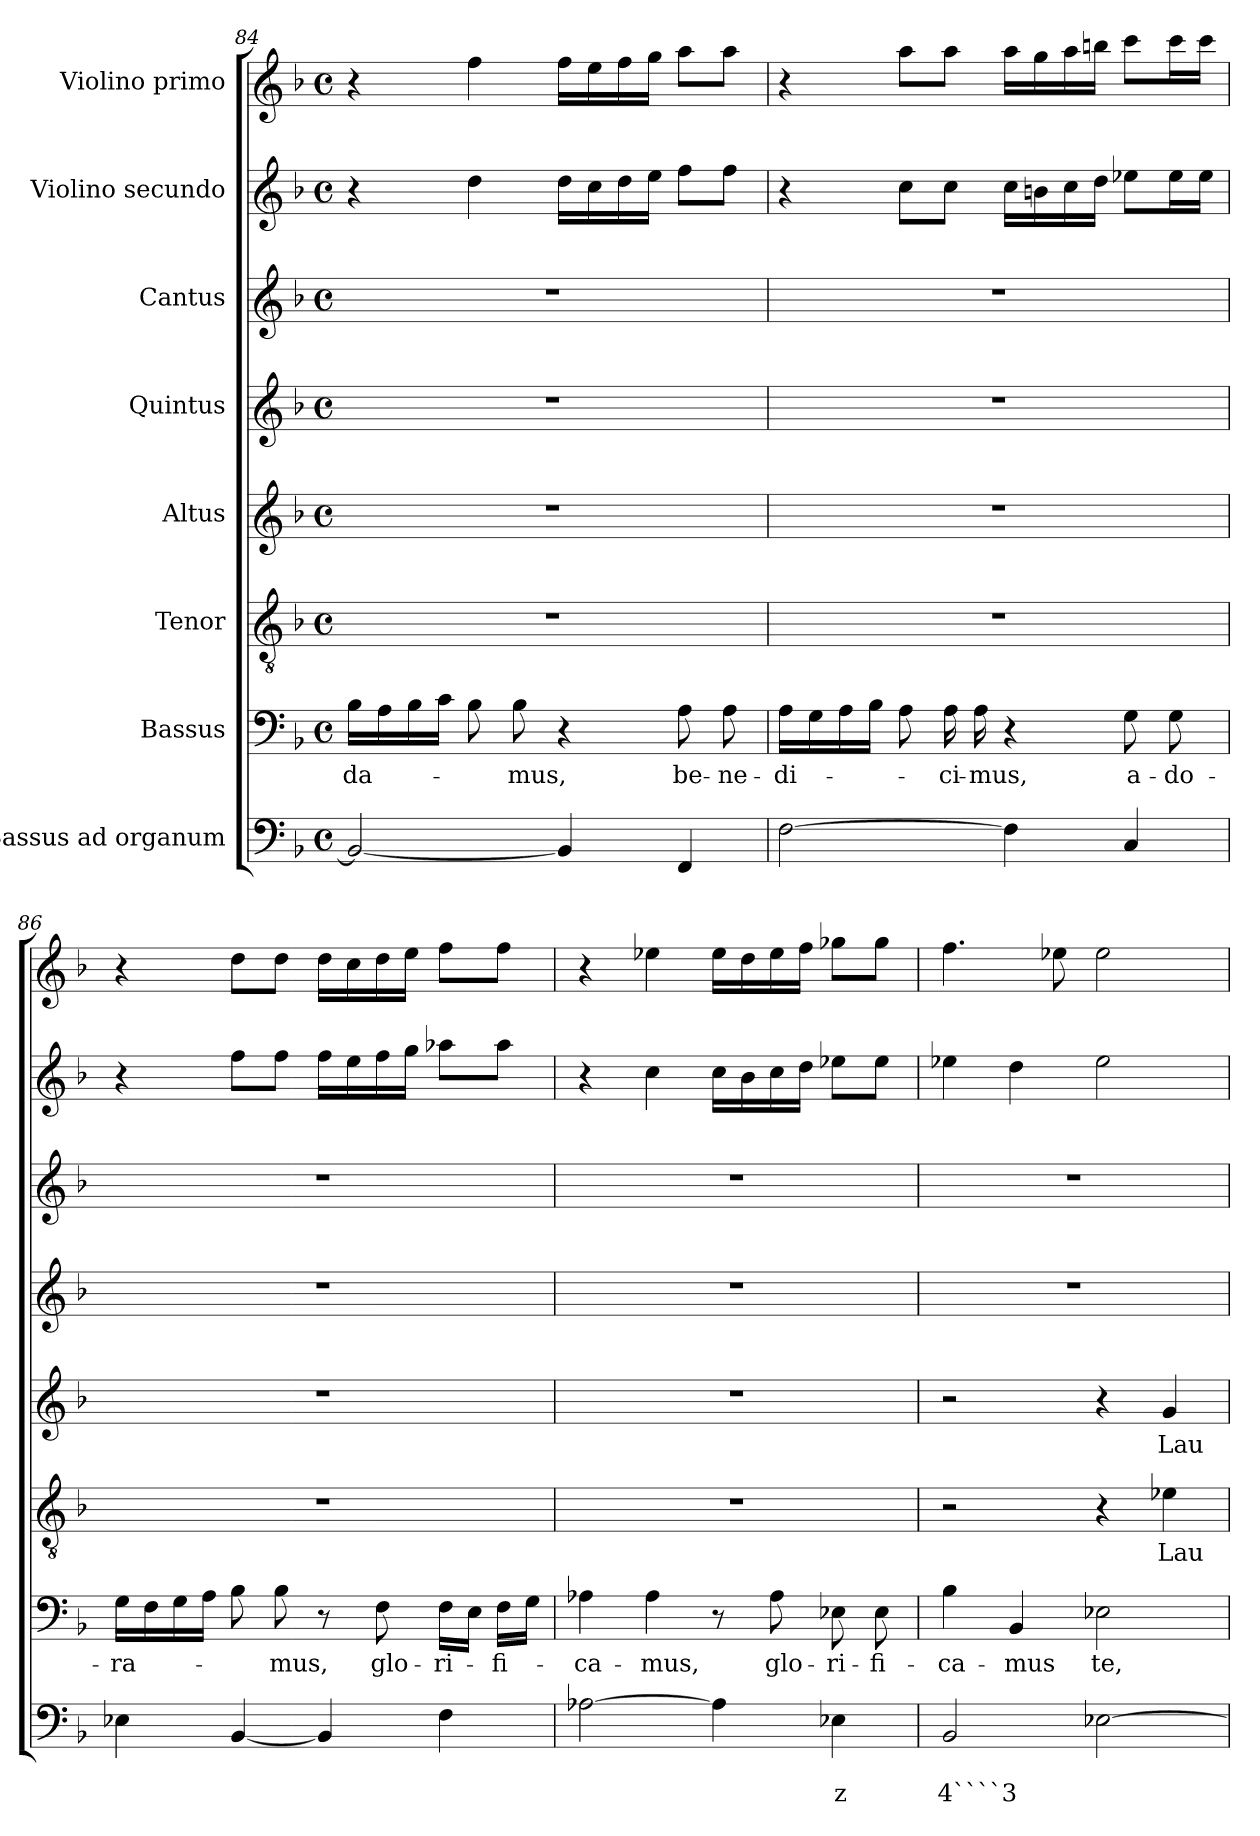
**kern	**text	**text	**kern	**text	**kern	**text	**kern	**text	**kern	**kern	**kern	**kern
*part8	*part8	*part8	*part7	*part7	*part6	*part6	*part5	*part5	*part4	*part3	*part2	*part1
*staff8	*staff8	*staff8	*staff7	*staff7	*staff6	*staff6	*staff5	*staff5	*staff4	*staff3	*staff2	*staff1
*I"Bassus ad  organum	*	*	*I"Bassus	*	*I"Tenor	*	*I"Altus	*	*I"Quintus	*I"Cantus	*I"Violino secundo	*I"Violino primo
*clefF4	*	*	*clefF4	*	*clefGv2	*	*clefG2	*	*clefG2	*clefG2	*clefG2	*clefG2
*k[b-]	*	*	*k[b-]	*	*k[b-]	*	*k[b-]	*	*k[b-]	*k[b-]	*k[b-]	*k[b-]
*F:	*	*	*F:	*	*F:	*	*F:	*	*F:	*F:	*F:	*F:
*M4/4	*	*	*M4/4	*	*M4/4	*	*M4/4	*	*M4/4	*M4/4	*M4/4	*M4/4
*met(c)	*	*	*met(c)	*	*met(c)	*	*met(c)	*	*met(c)	*met(c)	*met(c)	*met(c)
=84	=84	=84	=84	=84	=84	=84	=84	=84	=84	=84	=84	=84
!	!	!	!	!LO:LY:b	!	!	!	!	!	!	!	!
2BB-/_	.	.	16B-\LL	-da-	1r	.	1r	.	1r	1r	4r	4r
.	.	.	16A\	.	.	.	.	.	.	.	.	.
.	.	.	16B-\	.	.	.	.	.	.	.	.	.
.	.	.	16c\JJ	.	.	.	.	.	.	.	.	.
.	.	.	8B-\	.	.	.	.	.	.	.	4dd\	4ff\
!	!	!	!	!LO:LY:b	!	!	!	!	!	!	!	!
.	.	.	8B-\	-mus,	.	.	.	.	.	.	.	.
4BB-/]	.	.	4r	.	.	.	.	.	.	.	16dd\LL	16ff\LL
.	.	.	.	.	.	.	.	.	.	.	16cc\	16ee\
.	.	.	.	.	.	.	.	.	.	.	16dd\	16ff\
.	.	.	.	.	.	.	.	.	.	.	16ee\JJ	16gg\JJ
!	!	!	!	!LO:LY:b	!	!	!	!	!	!	!	!
4FF/	.	.	8A\	be-	.	.	.	.	.	.	8ff\L	8aa\L
!	!	!	!	!LO:LY:b	!	!	!	!	!	!	!	!
.	.	.	8A\	-ne-	.	.	.	.	.	.	8ff\J	8aa\J
=85	=85	=85	=85	=85	=85	=85	=85	=85	=85	=85	=85	=85
!	!	!	!	!LO:LY:b	!	!	!	!	!	!	!	!
[2F\	.	.	16A\LL	-di-	1r	.	1r	.	1r	1r	4r	4r
.	.	.	16G\	.	.	.	.	.	.	.	.	.
.	.	.	16A\	.	.	.	.	.	.	.	.	.
.	.	.	16B-\JJ	.	.	.	.	.	.	.	.	.
.	.	.	8A\	.	.	.	.	.	.	.	8cc\L	8aa\L
!	!	!	!	!LO:LY:b	!	!	!	!	!	!	!	!
.	.	.	16A\	-ci-	.	.	.	.	.	.	8cc\J	8aa\J
!	!	!	!	!LO:LY:b	!	!	!	!	!	!	!	!
.	.	.	16A\	-mus,	.	.	.	.	.	.	.	.
4F\]	.	.	4r	.	.	.	.	.	.	.	16cc\LL	16aa\LL
.	.	.	.	.	.	.	.	.	.	.	16bn\	16gg\
.	.	.	.	.	.	.	.	.	.	.	16cc\	16aa\
.	.	.	.	.	.	.	.	.	.	.	16dd\JJ	16bbn\JJ
!	!	!	!	!LO:LY:b	!	!	!	!	!	!	!	!
4C/	.	.	8G\	a-	.	.	.	.	.	.	8ee-X\L	8ccc\L
!	!	!	!	!LO:LY:b	!	!	!	!	!	!	!	!
.	.	.	8G\	-do-	.	.	.	.	.	.	16ee-\L	16ccc\L
.	.	.	.	.	.	.	.	.	.	.	16ee-\JJ	16ccc\JJ
=86	=86	=86	=86	=86	=86	=86	=86	=86	=86	=86	=86	=86
!	!	!	!	!LO:LY:b	!	!	!	!	!	!	!	!
4E-X\	.	.	16G\LL	-ra-	1r	.	1r	.	1r	1r	4r	4r
.	.	.	16F\	.	.	.	.	.	.	.	.	.
.	.	.	16G\	.	.	.	.	.	.	.	.	.
.	.	.	16A\JJ	.	.	.	.	.	.	.	.	.
[4BB-/	.	.	8B-\	.	.	.	.	.	.	.	8ff\L	8dd\L
!	!	!	!	!LO:LY:b	!	!	!	!	!	!	!	!
.	.	.	8B-\	-mus,	.	.	.	.	.	.	8ff\J	8dd\J
4BB-/]	.	.	8r	.	.	.	.	.	.	.	16ff\LL	16dd\LL
.	.	.	.	.	.	.	.	.	.	.	16ee\	16cc\
!	!	!	!	!LO:LY:b	!	!	!	!	!	!	!	!
.	.	.	8F\	glo-	.	.	.	.	.	.	16ff\	16dd\
.	.	.	.	.	.	.	.	.	.	.	16gg\JJ	16ee\JJ
!	!	!	!	!LO:LY:b	!	!	!	!	!	!	!	!
4F\	.	.	16F\LL	-ri-	.	.	.	.	.	.	8aa-X\L	8ff\L
.	.	.	16E\JJ	.	.	.	.	.	.	.	.	.
!	!	!	!	!LO:LY:b	!	!	!	!	!	!	!	!
.	.	.	16F\LL	-fi-	.	.	.	.	.	.	8aa-\J	8ff\J
.	.	.	16G\JJ	.	.	.	.	.	.	.	.	.
!!LO:PB:g=z
=87	=87	=87	=87	=87	=87	=87	=87	=87	=87	=87	=87	=87
!	!	!	!	!LO:LY:b	!	!	!	!	!	!	!	!
[2A-X\	.	.	4A-X\	-ca-	1r	.	1r	.	1r	1r	4r	4r
!	!	!	!	!LO:LY:b	!	!	!	!	!	!	!	!
.	.	.	4A-\	-mus,	.	.	.	.	.	.	4cc\	4ee-X\
4A-\]	.	.	8r	.	.	.	.	.	.	.	16cc\LL	16ee-\LL
.	.	.	.	.	.	.	.	.	.	.	16b-\	16dd\
!	!	!	!	!LO:LY:b	!	!	!	!	!	!	!	!
.	.	.	8A-\	glo-	.	.	.	.	.	.	16cc\	16ee-\
.	.	.	.	.	.	.	.	.	.	.	16dd\JJ	16ff\JJ
!	!	!LO:LY:b	!	!LO:LY:b	!	!	!	!	!	!	!	!
4E-X\	.	z	8E-X\	-ri-	.	.	.	.	.	.	8ee-X\L	8gg-X\L
!	!	!	!	!LO:LY:b	!	!	!	!	!	!	!	!
.	.	.	8E-\	-fi-	.	.	.	.	.	.	8ee-\J	8gg-\J
=88	=88	=88	=88	=88	=88	=88	=88	=88	=88	=88	=88	=88
!	!	!LO:LY:b	!	!LO:LY:b	!	!	!	!	!	!	!	!
2BB-/	.	4````3	4B-\	-ca-	2r	.	2r	.	1r	1r	4ee-X\	4.ff\
!	!	!	!	!LO:LY:b	!	!	!	!	!	!	!	!
.	.	.	4BB-/	-mus	.	.	.	.	.	.	4dd\	.
.	.	.	.	.	.	.	.	.	.	.	.	8ee-X\
!	!	!	!	!LO:LY:b	!	!	!	!	!	!	!	!
[2E-X\	.	.	2E-X\	te,	4r	.	4r	.	.	.	2ee-\	2ee-\
!	!	!	!	!	!	!LO:LY:b	!	!LO:LY:b	!	!	!	!
.	.	.	.	.	4e-X\	Lau-	4g/	Lau-	.	.	.	.
=	=	=	=	=	=	=	=	=	=	=	=	=
*-	*-	*-	*-	*-	*-	*-	*-	*-	*-	*-	*-	*-
